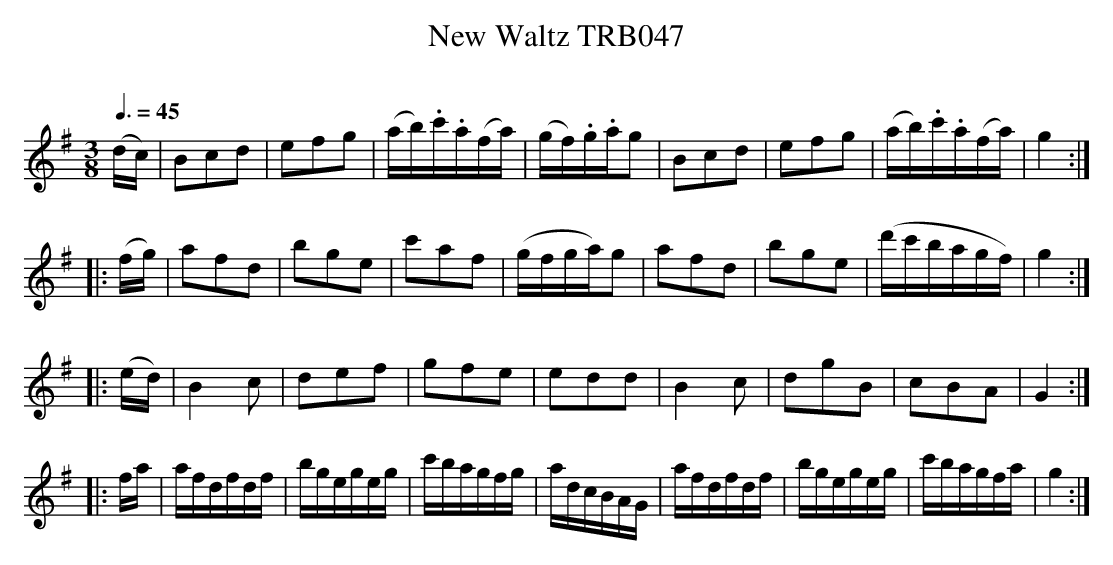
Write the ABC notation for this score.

X:1
T:New Waltz TRB047
Q:3/8=45
L:1/16
M:3/8
O:
K:G
(dc) | B2c2d2 | e2f2g2 | (ab).c'.a(fa) | (gf).g.ag2 | B2c2d2 | e2f2g2 | (ab).c'.a(fa) | g4 :|
|:(fg) | a2f2d2 | b2g2e2 | c'2a2f2 | (gfga)g2 | a2f2d2 | b2g2e2 | (d'c'bagf) | g4 :|
|:(ed) | B4 c2 | d2e2f2 | g2f2e2 | e2d2d2 | B4 c2 | d2g2B2 | c2B2A2 | G4 :|
|:fa | afdfdf | bgegeg | c'bagfg | adcBAG | afdfdf | bgegeg | c'bagfa | g4 :|
